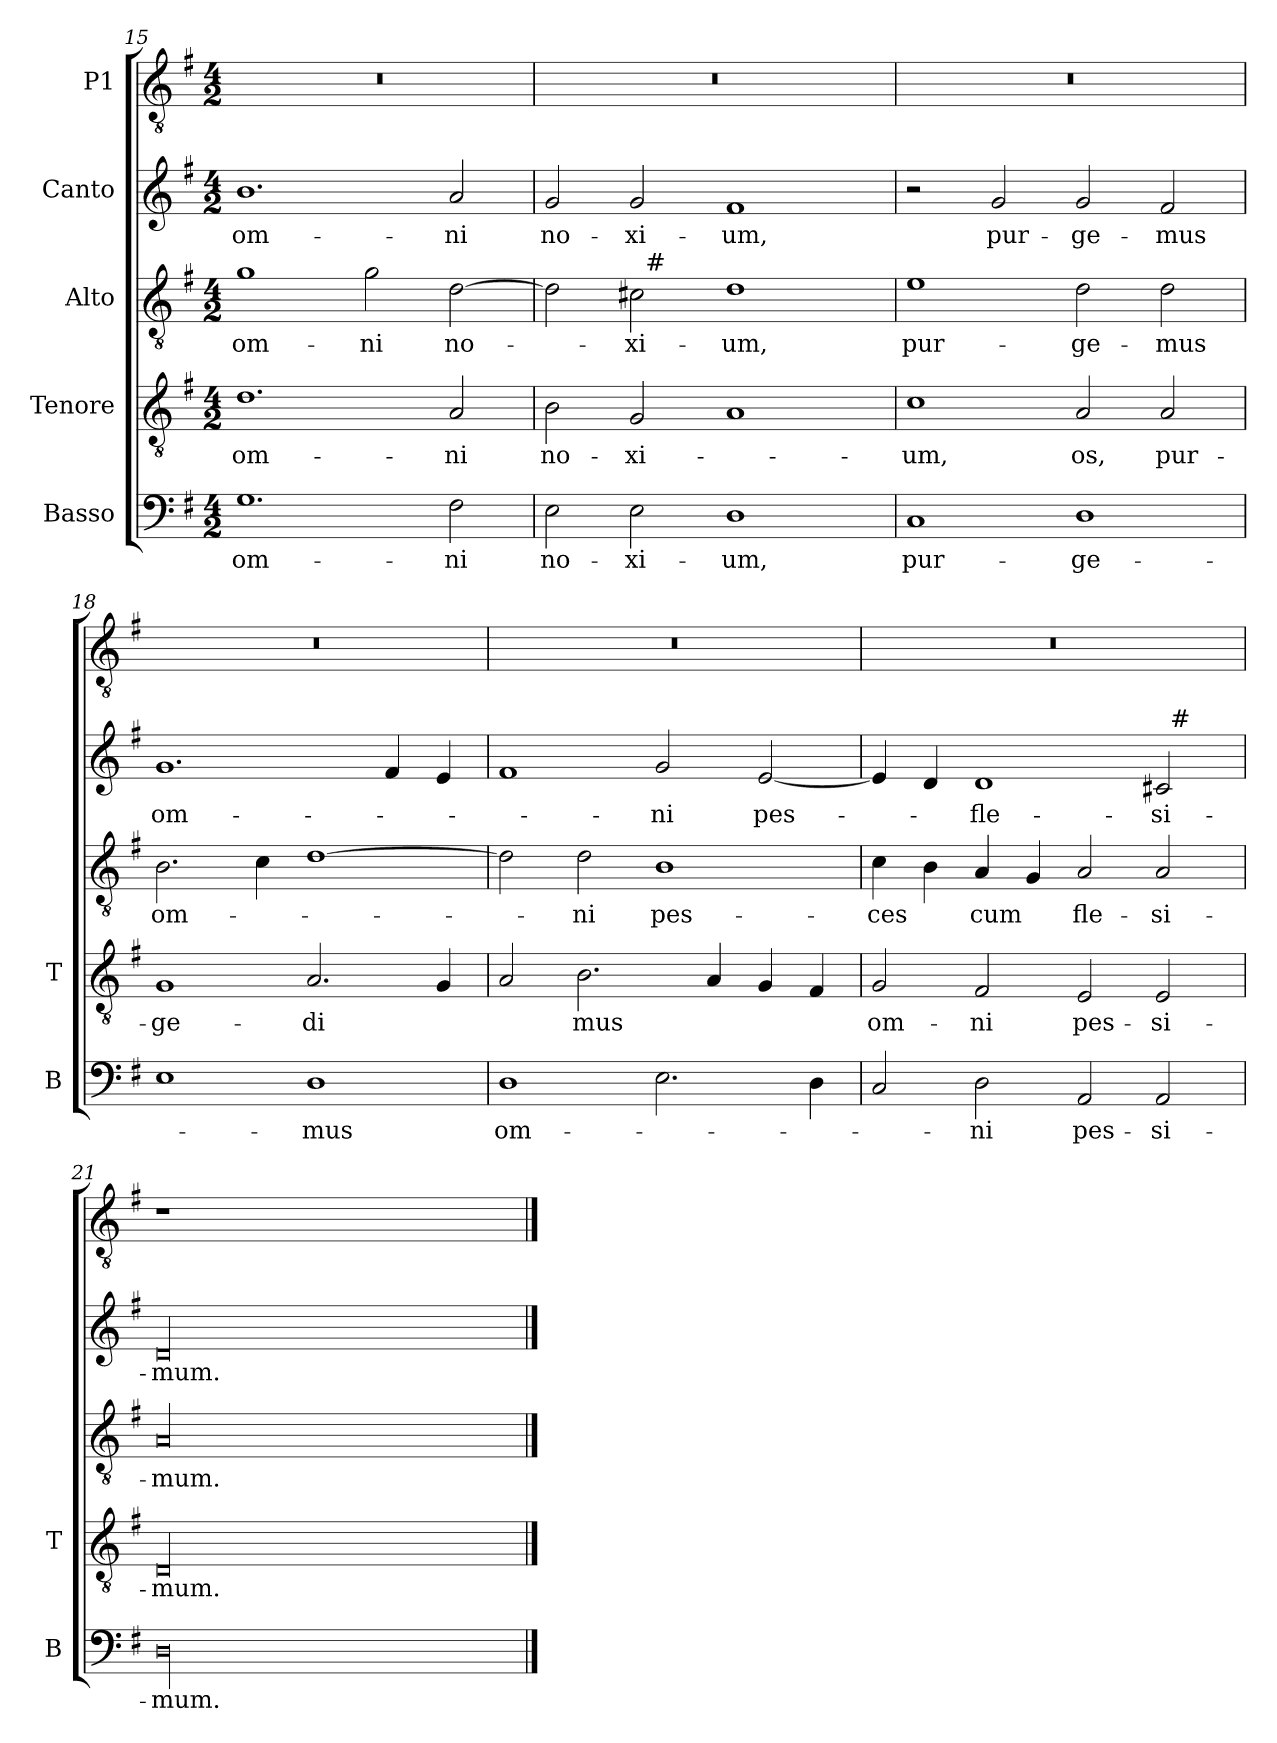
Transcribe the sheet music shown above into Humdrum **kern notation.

**kern	**text	**kern	**text	**kern	**text	**kern	**text	**kern
*part5	*part5	*part4	*part4	*part3	*part3	*part2	*part2	*part1
*staff5	*staff5	*staff4	*staff4	*staff3	*staff3	*staff2	*staff2	*staff1
*I"Basso	*	*I"Tenore	*	*I"Alto	*	*I"Canto	*	*I"P1
*I'B	*	*I'T	*	*	*	*	*	*
*clefF4	*	*clefGv2	*	*clefGv2	*	*clefG2	*	*clefGv2
*	*	*ITrd7c12	*	*ITrd7c12	*	*	*	*ITrd7c12
*k[f#]	*	*k[f#]	*	*k[f#]	*	*k[f#]	*	*k[f#]
*G:	*	*G:	*	*G:	*	*G:	*	*G:
*M4/2	*	*M4/2	*	*M4/2	*	*M4/2	*	*M4/2
=15	=15	=15	=15	=15	=15	=15	=15	=15
!	!LO:LY:b	!	!LO:LY:b	!	!LO:LY:b	!	!LO:LY:b	!LO:N:vis=1
1.G	om-	1.D	om-	1G	om-	1.b	om-	0r
!	!	!	!	!	!LO:LY:b	!	!	!
.	.	.	.	2G\	-ni	.	.	.
!	!LO:LY:b	!	!LO:LY:b	!	!LO:LY:b	!	!LO:LY:b	!
2F#\	-ni	2AA/	-ni	[>2D\	no-	2a/	-ni	.
=16	=16	=16	=16	=16	=16	=16	=16	=16
!	!LO:LY:b	!	!LO:LY:b	!	!	!	!LO:LY:b	!LO:N:vis=1
*	*	*	*	*^	*	*	*	*
2E\	no-	2BB\	no-	2D\]	2ryy	.	2g/	no-	0r
!	!LO:LY:b	!	!LO:LY:b	!	!	!LO:LY:b	!	!LO:LY:b	!
2E\	-xi-	2GG/	-xi-	2C#\	32ryy	xi-	2g/	-xi-	.
!	!	!	!	!	!LO:TX:a:t=#	!	!	!	!
.	.	.	.	.	1ryy	.	.	.	.
!	!LO:LY:b	!	!	!	!	!LO:LY:b	!	!LO:LY:b	!
1D	um,	1AA	.	1D	.	-um,	1f#	um,	.
.	.	.	.	.	4...ryy	.	.	.	.
!!LO:LB:g=z
=17	=17	=17	=17	=17	=17	=17	=17	=17	=17
!	!LO:LY:b	!	!LO:LY:b	!	!	!LO:LY:b	!	!	!LO:N:vis=1
*	*	*	*	*v	*v	*	*	*	*
1C	-pur-	1C	-um,	1E	pur-	2r	.	0r
!	!	!	!	!	!	!	!LO:LY:b	!
.	.	.	.	.	.	2g/	-pur-	.
!	!LO:LY:b	!	!LO:LY:b	!	!LO:LY:b	!	!LO:LY:b	!
1D	ge-	2AA/	os,	2D\	ge-	2g/	ge-	.
!	!	!	!LO:LY:b	!	!LO:LY:b	!	!LO:LY:b	!
.	.	2AA/	-pur-	2D\	-mus	2f#/	-mus	.
=18	=18	=18	=18	=18	=18	=18	=18	=18
!	!	!	!LO:LY:b	!	!LO:LY:b	!	!LO:LY:b	!LO:N:vis=1
1E	.	1GG	-ge-	2.BB\	om-	1.g	om-	0r
.	.	.	.	4C\	.	.	.	.
!	!LO:LY:b	!	!LO:LY:b	!	!	!	!	!
1D	-mus	2.AA/	-di	[>1D	.	.	.	.
.	.	.	.	.	.	4f#/	.	.
.	.	4GG/	.	.	.	4e/	.	.
=19	=19	=19	=19	=19	=19	=19	=19	=19
!	!LO:LY:b	!	!	!	!	!	!	!LO:N:vis=1
1D	om-	2AA/	.	2D\]	.	1f#	.	0r
!	!	!	!LO:LY:b	!	!LO:LY:b	!	!	!
.	.	2.BB\	-mus	2D\	ni	.	.	.
!	!	!	!	!	!LO:LY:b	!	!LO:LY:b	!
2.E\	.	.	.	1BB	-pes-	2g/	ni	.
.	.	4AA/	.	.	.	.	.	.
!	!	!	!	!	!	!	!LO:LY:b	!
.	.	4GG/	.	.	.	[<2e/	pes-	.
4D\	.	4FF#/	.	.	.	.	.	.
=20	=20	=20	=20	=20	=20	=20	=20	=20
!	!	!	!LO:LY:b	!	!LO:LY:b	!	!	!LO:N:vis=1
*	*	*	*	*	*	*^	*	*
2C/	.	2GG/	om-	4C\	-ces	4e/]	1ryy	.	0r
.	.	.	.	4BB\	.	4d/	.	.	.
!	!LO:LY:b	!	!LO:LY:b	!	!LO:LY:b	!	!	!LO:LY:b	!
2D\	ni	2FF#/	ni	4AA/	cum	1d	.	-fle-	.
.	.	.	.	4GG/	.	.	.	.	.
!	!LO:LY:b	!	!LO:LY:b	!	!LO:LY:b	!	!	!	!
2AA/	-pes-	2EE/	-pes-	2AA/	fle-	.	2ryy	.	.
!	!LO:LY:b	!	!LO:LY:b	!	!LO:LY:b	!	!	!LO:LY:b	!
2AA/	-si-	2EE/	-si-	2AA/	-si-	2c#/	32ryy	-si-	.
!	!	!	!	!	!	!	!LO:TX:a:t=#	!	!
.	.	.	.	.	.	.	4...ryy	.	.
=21	=21	=21	=21	=21	=21	=21	=21	=21	=21
!	!LO:LY:b	!	!LO:LY:b	!	!LO:LY:b	!	!	!LO:LY:b	!LO:N:vis=1
*	*	*	*	*	*	*v	*v	*	*
00D	mum.	00DD	mum.	00AA	mum.	00d	mum.	0r
.	.	.	.	.	.	.	.	0ryy
==	==	==	==	==	==	==	==	==
*-	*-	*-	*-	*-	*-	*-	*-	*-
